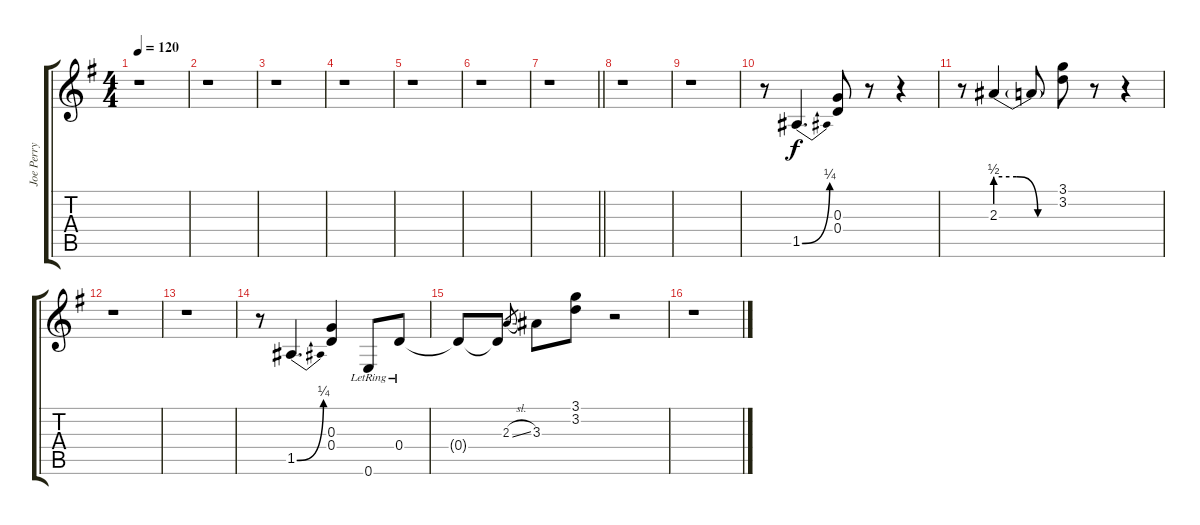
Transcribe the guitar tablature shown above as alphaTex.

\track ("Joe Perry" "Joe Perry") {instrument distortionguitar}
\staff {score tabs}
\tuning (E4 B3 G3 D3 A2 E2) {hide}
\ts (4 4)
\tempo 120
\clef g2
\ks g
r.1{dy f} |
r.1 |
r.1 |
r.1 |
r.1 |
r.1 |
\barLineRight lightlight
r.1 |
r.1 |
r.1 |
r.8 1.5{be (bend 0 0 60 1)}.4{d} (0.3 0.4).8 r.8 r.4 |
r.8 2.3{be (custom 0 2 20 2 40 0 60 0)}.4 2.3{t}.8 (3.1 3.2).8 r.8 r.4 |
r.1 |
r.1 |
r.8 1.5{be (bend 0 0 60 1)}.4{d} (0.3 0.4).4 0.6{lr}.8 0.4{lr}.8 |
0.4{t}.8 0.4{t}.8 2.3{sl}.8{gr} 3.3.8 (3.1 3.2).8 r.2 |
r.1
